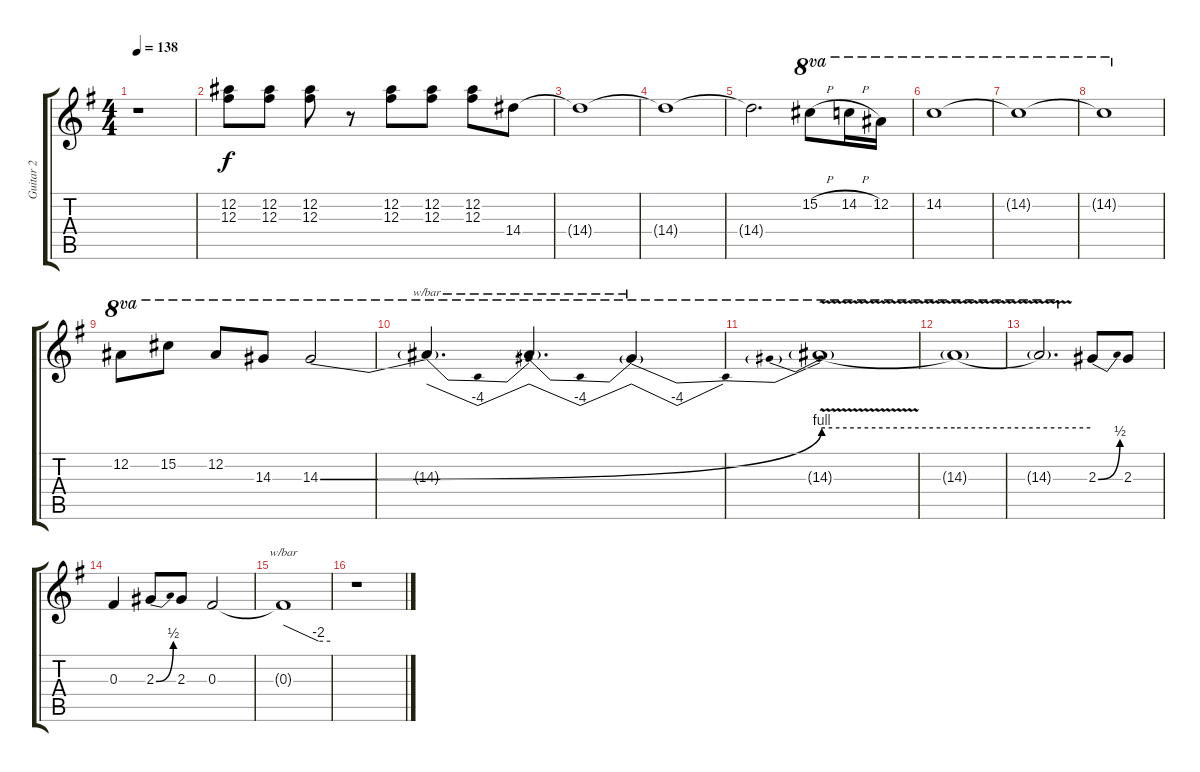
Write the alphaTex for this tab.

\track ("Guitar 2" "Guitar 2") {instrument overdrivenguitar}
\staff {score tabs}
\tuning (Eb4 Bb3 Gb3 Db3 Ab2 Eb2) {hide}
\ts (4 4)
\tempo 138
\clef g2
\ks g
r.1{dy f} |
(12.2 12.3).8 (12.2 12.3).8 (12.2 12.3).8 r.8 (12.2 12.3).8 (12.2 12.3).8 (12.2 12.3).8 14.4.8 |
14.4{t}.1 |
14.4{t}.1 |
14.4{t}.2{d} 15.2{h}.8{ot 8va} 14.2{h}.16{ot 8va} 12.2.16{ot 8va} |
14.2.1{ot 8va} |
14.2{t}.1{ot 8va} |
14.2{t}.1{ot 8va} |
12.2.8{ot 8va} 15.2.8{ot 8va} 12.2.8{ot 8va} 14.3.8{ot 8va} 14.3{be (bend 0 0 60 4)}.2{ot 8va} |
14.3{t}.4{d tbe (dip default 0 0 30 -16 60 0) ot 8va} 14.3{t}.4{d tbe (dip default 0 0 30 -16 60 0) ot 8va} 14.3{t}.4{tbe (dip default 0 0 30 -16 60 0) ot 8va} |
14.3{be (prebend 0 4 60 4) v t}.1{ot 8va} |
14.3{be (hold 0 4 60 4) v t}.1{ot 8va} |
14.3{t}.2{d ot 8va} 2.3{be (bend 0 0 60 2)}.8 2.3.8 |
0.3.4 2.3{be (bend 0 0 60 2)}.8 2.3.8 0.3.2 |
0.3{t}.1{tbe (custom default 0 0 45 -8 60 -8)} |
r.1
